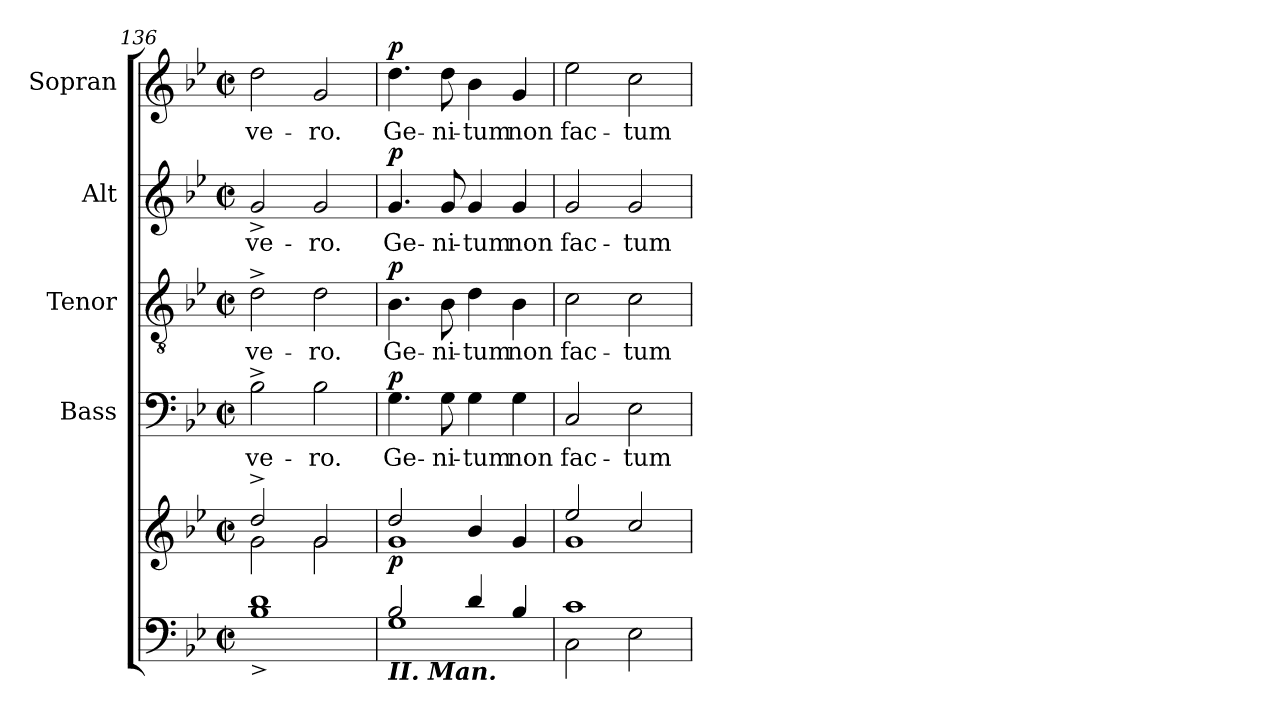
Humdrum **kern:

**kern	**kern	**dynam	**kern	**text	**dynam	**kern	**text	**dynam	**kern	**text	**dynam	**kern	**text	**dynam
*part5	*part5	*part5	*part4	*part4	*part4	*part3	*part3	*part3	*part2	*part2	*part2	*part1	*part1	*part1
*staff6	*staff5	*staff5/6	*staff4	*staff4	*staff4	*staff3	*staff3	*staff3	*staff2	*staff2	*staff2	*staff1	*staff1	*staff1
*	*	*	*I"Bass	*	*	*I"Tenor	*	*	*I"Alt	*	*	*I"Sopran	*	*
*	*	*	*I'B.	*	*	*I'T.	*	*	*I'A.	*	*	*I'S.	*	*
!!LO:LB:g=z
*clefF4	*clefG2	*	*clefF4	*	*	*clefGv2	*	*	*clefG2	*	*	*clefG2	*	*
*k[b-e-]	*k[b-e-]	*	*k[b-e-]	*	*	*k[b-e-]	*	*	*k[b-e-]	*	*	*k[b-e-]	*	*
*B-:	*B-:	*	*B-:	*	*	*B-:	*	*	*B-:	*	*	*B-:	*	*
*M2/2	*M2/2	*	*M2/2	*	*	*M2/2	*	*	*M2/2	*	*	*M2/2	*	*
*met(c|)	*met(c|)	*	*met(c|)	*	*	*met(c|)	*	*	*met(c|)	*	*	*met(c|)	*	*
=136	=136	=136	=136	=136	=136	=136	=136	=136	=136	=136	=136	=136	=136	=136
*^	*^	*	*	*	*	*	*	*	*	*	*	*	*	*
!	!	!	!	!	!	!LO:LY:b	!	!	!LO:LY:b	!	!	!LO:LY:b	!	!	!LO:LY:b	!
1d	1B-^<	2dd^>/	2g\	.	2B-^>\	ve-	.	2d^>\	ve-	.	2g^>/	ve-	.	2dd\	ve-	.
!	!	!	!	!	!	!LO:LY:b	!	!	!LO:LY:b	!	!	!LO:LY:b	!	!	!LO:LY:b	!
.	.	2g/	2g\	.	2B-\	-ro.	.	2d\	-ro.	.	2g/	-ro.	.	2g/	-ro.	.
=137	=137	=137	=137	=137	=137	=137	=137	=137	=137	=137	=137	=137	=137	=137	=137	=137
!LO:TX:b:Bi:t=II. Man.	!	!	!	!	!	!	!	!	!	!	!	!	!	!	!	!
!	!	!	!	!LO:DY:b	!	!LO:LY:b	!LO:DY:a	!	!LO:LY:b	!LO:DY:a	!	!LO:LY:b	!LO:DY:a	!	!LO:LY:b	!LO:DY:a
2B-/	1G	2dd/	1g	p	4.G\	Ge-	p	4.B-\	Ge-	p	4.g/	Ge-	p	4.dd\	Ge-	p
!	!	!	!	!	!	!LO:LY:b	!	!	!LO:LY:b	!	!	!LO:LY:b	!	!	!LO:LY:b	!
.	.	.	.	.	8G\	-ni-	.	8B-\	-ni-	.	8g/	-ni-	.	8dd\	-ni-	.
!	!	!	!	!	!	!LO:LY:b	!	!	!LO:LY:b	!	!	!LO:LY:b	!	!	!LO:LY:b	!
4d/	.	4b-/	.	.	4G\	-tum	.	4d\	-tum	.	4g/	-tum	.	4b-\	-tum	.
!	!	!	!	!	!	!LO:LY:b	!	!	!LO:LY:b	!	!	!LO:LY:b	!	!	!LO:LY:b	!
4B-/	.	4g/	.	.	4G\	non	.	4B-\	non	.	4g/	non	.	4g/	non	.
=138	=138	=138	=138	=138	=138	=138	=138	=138	=138	=138	=138	=138	=138	=138	=138	=138
!	!	!	!	!	!	!LO:LY:b	!	!	!LO:LY:b	!	!	!LO:LY:b	!	!	!LO:LY:b	!
1c	2C\	2ee-/	1g	.	2C/	fac-	.	2c\	fac-	.	2g/	fac-	.	2ee-\	fac-	.
!	!	!	!	!	!	!LO:LY:b	!	!	!LO:LY:b	!	!	!LO:LY:b	!	!	!LO:LY:b	!
.	2E-\	2cc/	.	.	2E-\	-tum	.	2c\	-tum	.	2g/	-tum	.	2cc\	-tum	.
*v	*v	*	*	*	*	*	*	*	*	*	*	*	*	*	*	*
*	*v	*v	*	*	*	*	*	*	*	*	*	*	*	*	*
=	=	=	=	=	=	=	=	=	=	=	=	=	=	=
*-	*-	*-	*-	*-	*-	*-	*-	*-	*-	*-	*-	*-	*-	*-
